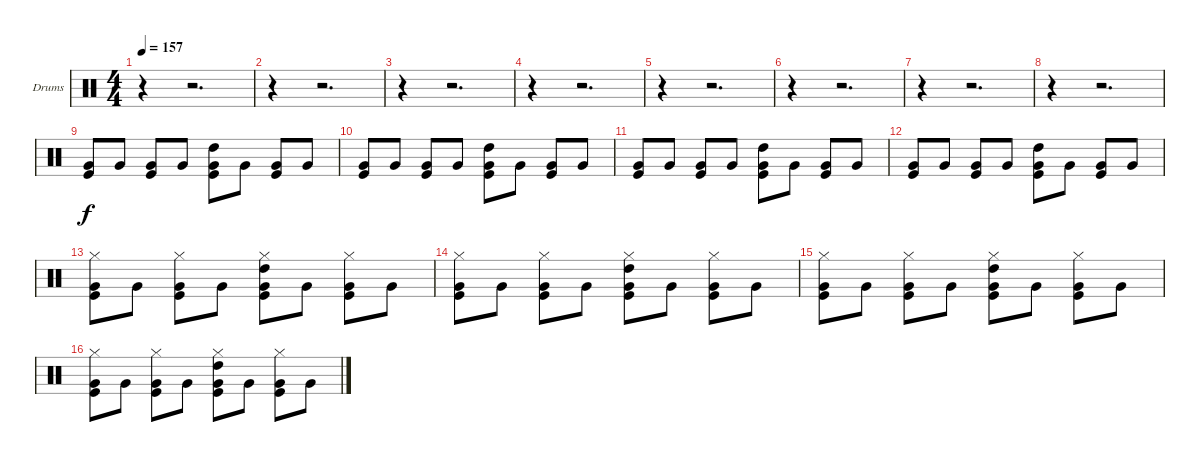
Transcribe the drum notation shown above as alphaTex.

\defaultSystemsLayout 4
\bracketExtendMode groupsimilarinstruments
\firstSystemTrackNameOrientation horizontal
\otherSystemsTrackNameOrientation horizontal
\track ("Drum" "Drums") {instrument percussion}
\staff {score}
\articulation defaults
\ts (4 4)
\tempo 157
\clef neutral
\ks c
r.4{dy f} r.2{d} |
r.4 r.2{d} |
r.4 r.2{d} |
r.4 r.2{d} |
r.4 r.2{d} |
r.4 r.2{d} |
r.4 r.2{d} |
r.4 r.2{d} |
("Very Low Tom (hit)" "Kick (hit)").8 "Very Low Tom (hit)".8 ("Very Low Tom (hit)" "Kick (hit)").8 "Very Low Tom (hit)".8 ("Very Low Tom (hit)" "Kick (hit)" "High Tom (hit)").8 "Very Low Tom (hit)".8 ("Very Low Tom (hit)" "Kick (hit)").8 "Very Low Tom (hit)".8 |
("Very Low Tom (hit)" "Kick (hit)").8 "Very Low Tom (hit)".8 ("Very Low Tom (hit)" "Kick (hit)").8 "Very Low Tom (hit)".8 ("Very Low Tom (hit)" "Kick (hit)" "High Tom (hit)").8 "Very Low Tom (hit)".8 ("Very Low Tom (hit)" "Kick (hit)").8 "Very Low Tom (hit)".8 |
("Very Low Tom (hit)" "Kick (hit)").8 "Very Low Tom (hit)".8 ("Very Low Tom (hit)" "Kick (hit)").8 "Very Low Tom (hit)".8 ("Very Low Tom (hit)" "Kick (hit)" "High Tom (hit)").8 "Very Low Tom (hit)".8 ("Very Low Tom (hit)" "Kick (hit)").8 "Very Low Tom (hit)".8 |
("Very Low Tom (hit)" "Kick (hit)").8 "Very Low Tom (hit)".8 ("Very Low Tom (hit)" "Kick (hit)").8 "Very Low Tom (hit)".8 ("Very Low Tom (hit)" "Kick (hit)" "High Tom (hit)").8 "Very Low Tom (hit)".8 ("Very Low Tom (hit)" "Kick (hit)").8 "Very Low Tom (hit)".8 |
("Hi-Hat (closed)" "Very Low Tom (hit)" "Kick (hit)").8 "Very Low Tom (hit)".8 ("Hi-Hat (closed)" "Very Low Tom (hit)" "Kick (hit)").8 "Very Low Tom (hit)".8 ("Hi-Hat (closed)" "Very Low Tom (hit)" "Kick (hit)" "High Tom (hit)").8 "Very Low Tom (hit)".8 ("Hi-Hat (closed)" "Very Low Tom (hit)" "Kick (hit)").8 "Very Low Tom (hit)".8 |
("Hi-Hat (closed)" "Very Low Tom (hit)" "Kick (hit)").8 "Very Low Tom (hit)".8 ("Hi-Hat (closed)" "Very Low Tom (hit)" "Kick (hit)").8 "Very Low Tom (hit)".8 ("Hi-Hat (closed)" "Very Low Tom (hit)" "Kick (hit)" "High Tom (hit)").8 "Very Low Tom (hit)".8 ("Hi-Hat (closed)" "Very Low Tom (hit)" "Kick (hit)").8 "Very Low Tom (hit)".8 |
("Hi-Hat (closed)" "Very Low Tom (hit)" "Kick (hit)").8 "Very Low Tom (hit)".8 ("Hi-Hat (closed)" "Very Low Tom (hit)" "Kick (hit)").8 "Very Low Tom (hit)".8 ("Hi-Hat (closed)" "Very Low Tom (hit)" "Kick (hit)" "High Tom (hit)").8 "Very Low Tom (hit)".8 ("Hi-Hat (closed)" "Very Low Tom (hit)" "Kick (hit)").8 "Very Low Tom (hit)".8 |
("Hi-Hat (closed)" "Very Low Tom (hit)" "Kick (hit)").8 "Very Low Tom (hit)".8 ("Hi-Hat (closed)" "Very Low Tom (hit)" "Kick (hit)").8 "Very Low Tom (hit)".8 ("Hi-Hat (closed)" "Very Low Tom (hit)" "Kick (hit)" "High Tom (hit)").8 "Very Low Tom (hit)".8 ("Hi-Hat (closed)" "Very Low Tom (hit)" "Kick (hit)").8 "Very Low Tom (hit)".8
